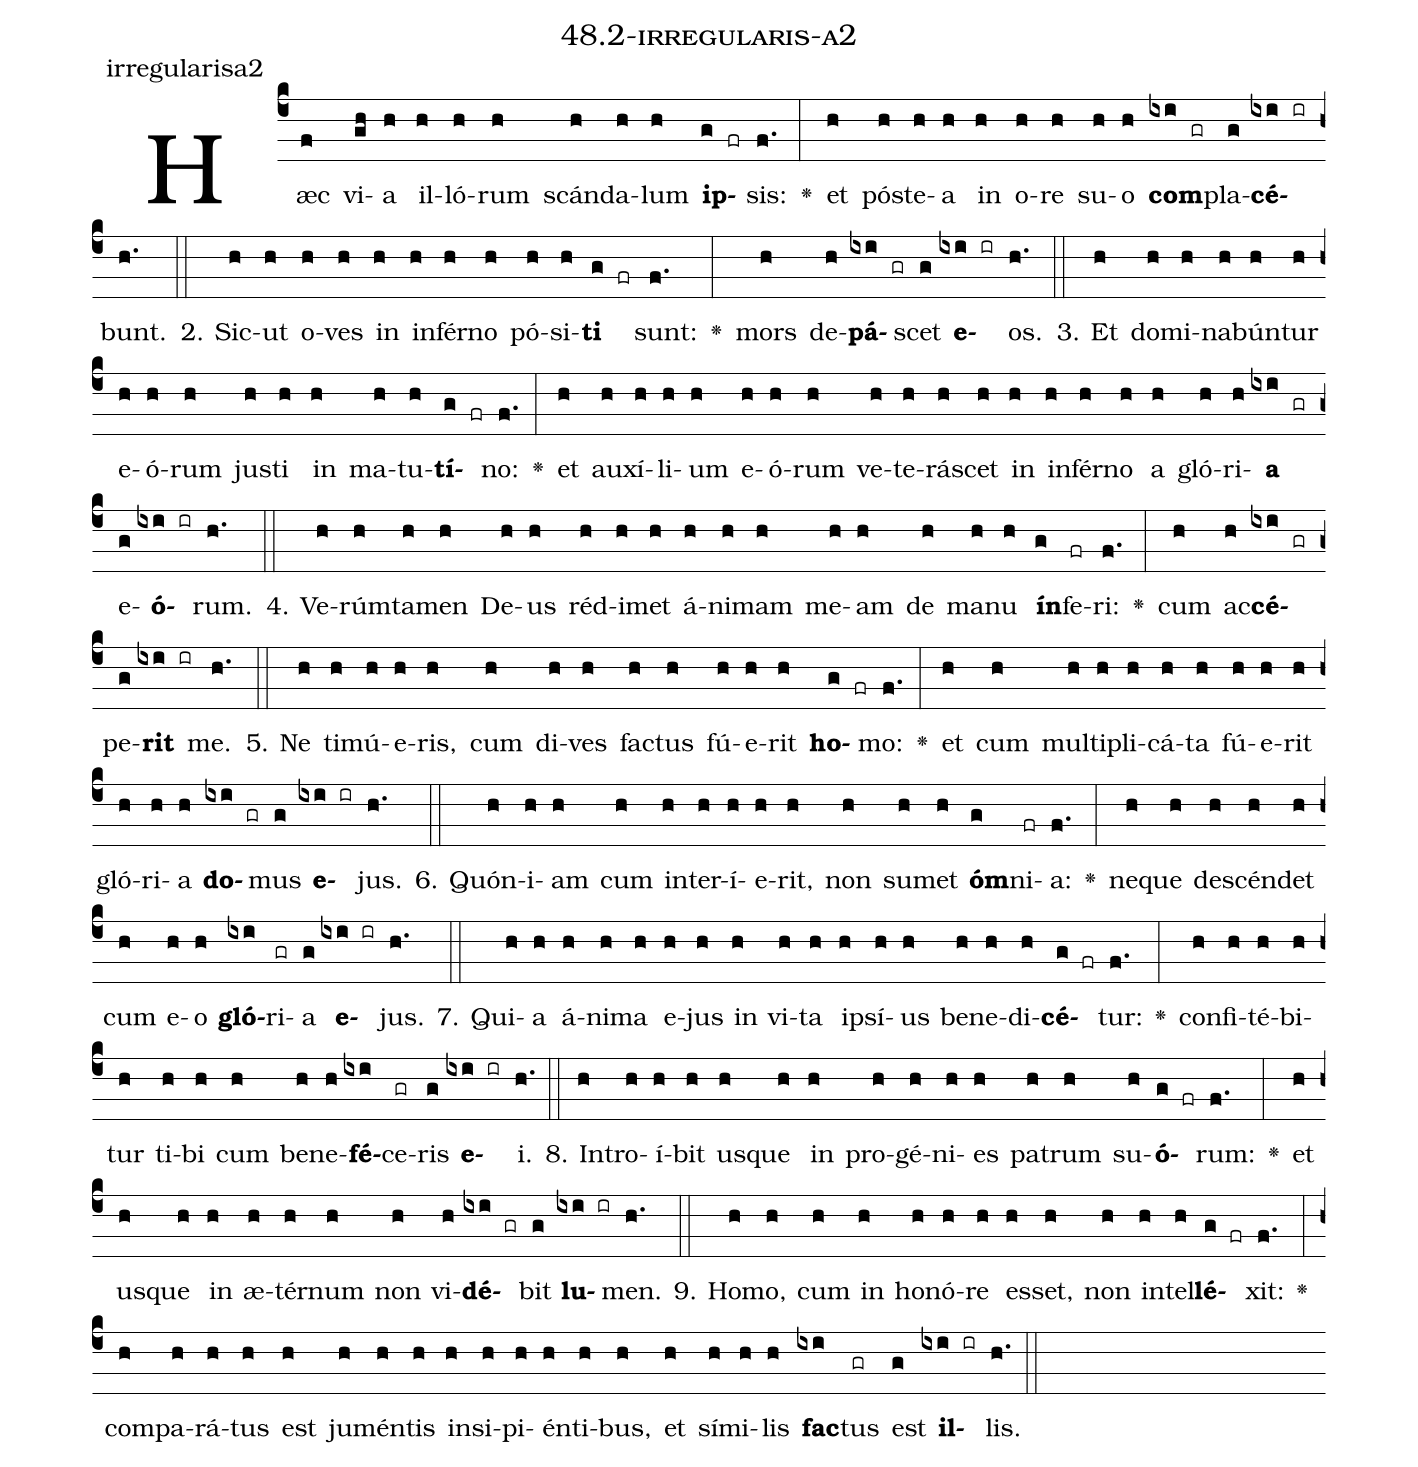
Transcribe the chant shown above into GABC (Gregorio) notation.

name: 48.2-irregularis-a2;
annotation: irregularisa2;
%%
(c4)Hæc(f) vi(gh)a(h) il(h)ló(h)rum(h) scán(h)da(h)lum(h) <b>ip</b>(g fr)sis:(f.) <v>\greheightstar</v>(:) et(h) póst(h)e(h)a(h) in(h) o(h)re(h) su(h)o(h) <b>com</b>(ixi gr)pla(g)<b>cé</b>(ixi ir)bunt.(h.) (::)
2. Sic(h)ut(h) o(h)ves(h) in(h) in(h)fér(h)no(h) pó(h)si(h)<b>ti</b>(g fr) sunt:(f.) <v>\greheightstar</v>(:) mors(h) de(h)<b>pá</b>(ixi gr)scet(g) <b>e</b>(ixi ir)os.(h.) (::)
3. Et(h) do(h)mi(h)na(h)bún(h)tur(h) e(h)ó(h)rum(h) jus(h)ti(h) in(h) ma(h)tu(h)<b>tí</b>(g fr)no:(f.) <v>\greheightstar</v>(:) et(h) au(h)xí(h)li(h)um(h) e(h)ó(h)rum(h) ve(h)te(h)rá(h)scet(h) in(h) in(h)fér(h)no(h) a(h) gló(h)ri(h)<b>a</b>(ixi gr) e(g)<b>ó</b>(ixi ir)rum.(h.) (::)
4. Ve(h)rúm(h)ta(h)men(h) De(h)us(h) réd(h)i(h)met(h) á(h)ni(h)mam(h) me(h)am(h) de(h) ma(h)nu(h) <b>ín</b>(g)fe(fr)ri:(f.) <v>\greheightstar</v>(:) cum(h) ac(h)<b>cé</b>(ixi gr)pe(g)<b>rit</b>(ixi ir) me.(h.) (::)
5. Ne(h) ti(h)mú(h)e(h)ris,(h) cum(h) di(h)ves(h) fac(h)tus(h) fú(h)e(h)rit(h) <b>ho</b>(g fr)mo:(f.) <v>\greheightstar</v>(:) et(h) cum(h) mul(h)ti(h)pli(h)cá(h)ta(h) fú(h)e(h)rit(h) gló(h)ri(h)a(h) <b>do</b>(ixi gr)mus(g) <b>e</b>(ixi ir)jus.(h.) (::)
6. Quón(h)i(h)am(h) cum(h) in(h)ter(h)í(h)e(h)rit,(h) non(h) su(h)met(h) <b>óm</b>(g)ni(fr)a:(f.) <v>\greheightstar</v>(:) ne(h)que(h) de(h)scén(h)det(h) cum(h) e(h)o(h) <b>gló</b>(ixi)ri(gr)a(g) <b>e</b>(ixi ir)jus.(h.) (::)
7. Qui(h)a(h) á(h)ni(h)ma(h) e(h)jus(h) in(h) vi(h)ta(h) ip(h)sí(h)us(h) be(h)ne(h)di(h)<b>cé</b>(g fr)tur:(f.) <v>\greheightstar</v>(:) con(h)fi(h)té(h)bi(h)tur(h) ti(h)bi(h) cum(h) be(h)ne(h)<b>fé</b>(ixi)ce(gr)ris(g) <b>e</b>(ixi ir)i.(h.) (::)
8. In(h)tro(h)í(h)bit(h) us(h)que(h) in(h) pro(h)gé(h)ni(h)es(h) pa(h)trum(h) su(h)<b>ó</b>(g fr)rum:(f.) <v>\greheightstar</v>(:) et(h) us(h)que(h) in(h) æ(h)tér(h)num(h) non(h) vi(h)<b>dé</b>(ixi gr)bit(g) <b>lu</b>(ixi ir)men.(h.) (::)
9. Ho(h)mo,(h) cum(h) in(h) ho(h)nó(h)re(h) es(h)set,(h) non(h) in(h)tel(h)<b>lé</b>(g fr)xit:(f.) <v>\greheightstar</v>(:) com(h)pa(h)rá(h)tus(h) est(h) ju(h)mén(h)tis(h) in(h)si(h)pi(h)én(h)ti(h)bus,(h) et(h) sí(h)mi(h)lis(h) <b>fac</b>(ixi)tus(gr) est(g) <b>il</b>(ixi ir)lis.(h.) (::)
